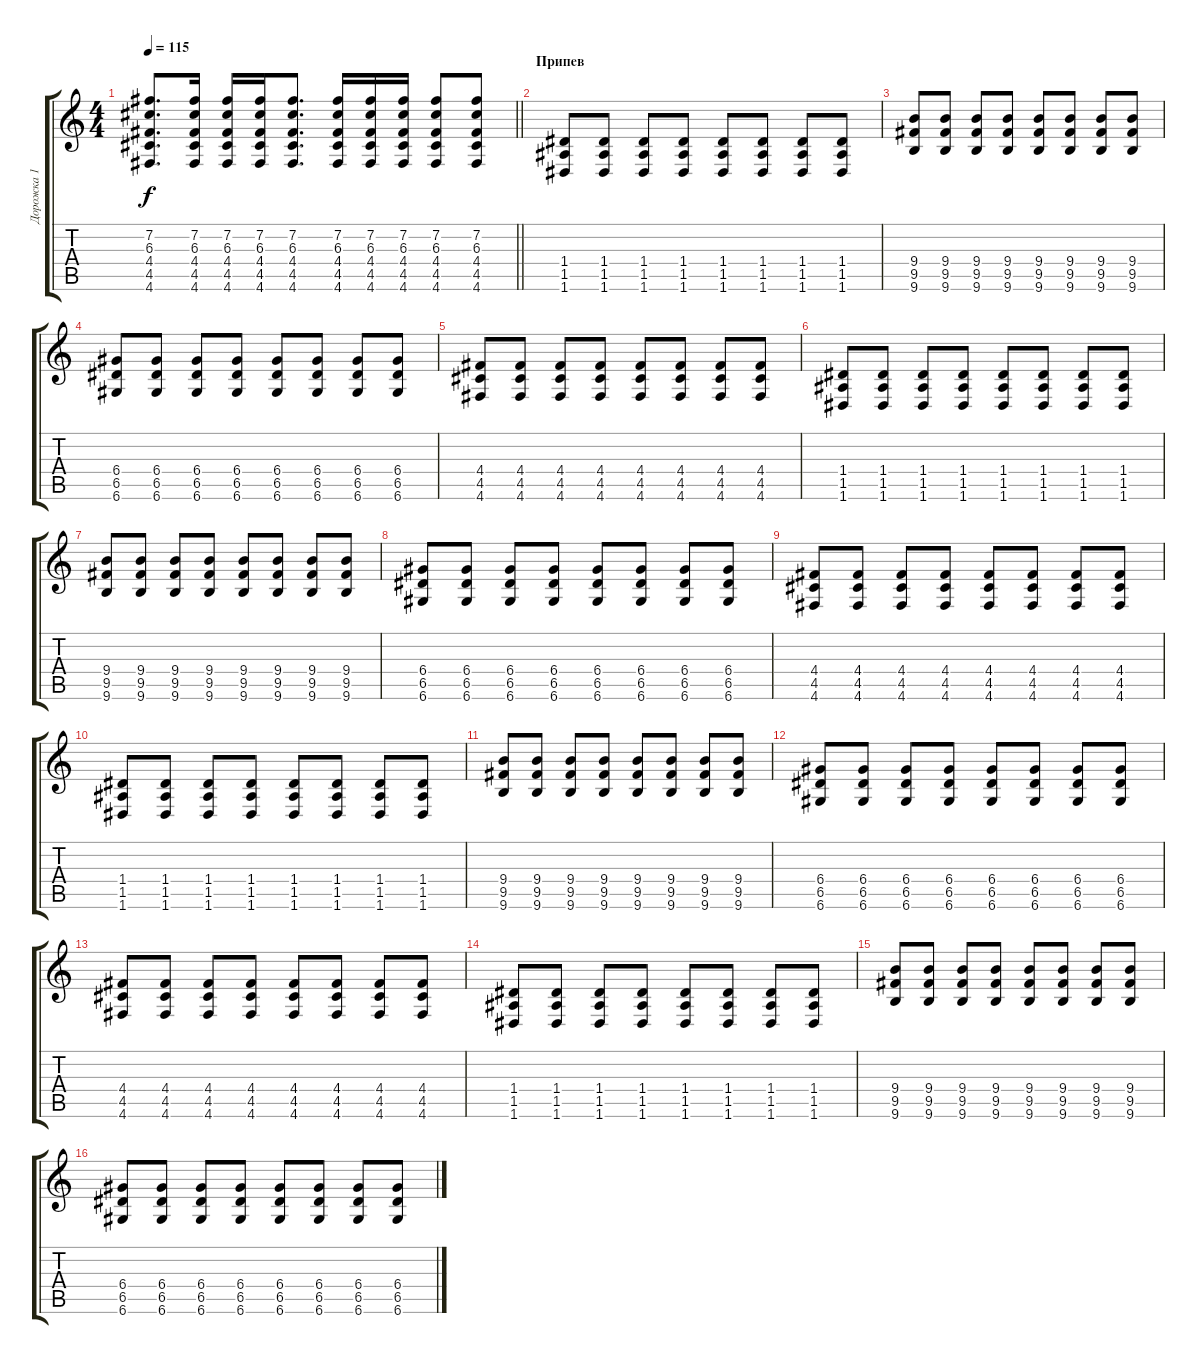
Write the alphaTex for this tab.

\track ("Дорожка 1" "Дорожка 1") {instrument acousticguitarsteel}
\staff {score tabs}
\tuning (E4 B3 G3 D3 A2 D2) {hide}
\ts (4 4)
\tempo 115
\clef g2
\barLineRight lightlight
\ks c
(7.2 6.3 4.4 4.5 4.6).8{d dy f} (7.2 6.3 4.4 4.5 4.6).16 (7.2 6.3 4.4 4.5 4.6).16 (7.2 6.3 4.4 4.5 4.6).16 (7.2 6.3 4.4 4.5 4.6).8{d} (7.2 6.3 4.4 4.5 4.6).16 (7.2 6.3 4.4 4.5 4.6).16 (7.2 6.3 4.4 4.5 4.6).16 (7.2 6.3 4.4 4.5 4.6).8 (7.2 6.3 4.4 4.5 4.6).8 |
\section ("" "Припев")
(1.4 1.5 1.6).8{instrument overdrivenguitar} (1.4 1.5 1.6).8 (1.4 1.5 1.6).8 (1.4 1.5 1.6).8 (1.4 1.5 1.6).8 (1.4 1.5 1.6).8 (1.4 1.5 1.6).8 (1.4 1.5 1.6).8 |
(9.4 9.5 9.6).8 (9.4 9.5 9.6).8 (9.4 9.5 9.6).8 (9.4 9.5 9.6).8 (9.4 9.5 9.6).8 (9.4 9.5 9.6).8 (9.4 9.5 9.6).8 (9.4 9.5 9.6).8 |
(6.4 6.5 6.6).8 (6.4 6.5 6.6).8 (6.4 6.5 6.6).8 (6.4 6.5 6.6).8 (6.4 6.5 6.6).8 (6.4 6.5 6.6).8 (6.4 6.5 6.6).8 (6.4 6.5 6.6).8 |
(4.4 4.5 4.6).8 (4.4 4.5 4.6).8 (4.4 4.5 4.6).8 (4.4 4.5 4.6).8 (4.4 4.5 4.6).8 (4.4 4.5 4.6).8 (4.4 4.5 4.6).8 (4.4 4.5 4.6).8 |
(1.4 1.5 1.6).8 (1.4 1.5 1.6).8 (1.4 1.5 1.6).8 (1.4 1.5 1.6).8 (1.4 1.5 1.6).8 (1.4 1.5 1.6).8 (1.4 1.5 1.6).8 (1.4 1.5 1.6).8 |
(9.4 9.5 9.6).8 (9.4 9.5 9.6).8 (9.4 9.5 9.6).8 (9.4 9.5 9.6).8 (9.4 9.5 9.6).8 (9.4 9.5 9.6).8 (9.4 9.5 9.6).8 (9.4 9.5 9.6).8 |
(6.4 6.5 6.6).8 (6.4 6.5 6.6).8 (6.4 6.5 6.6).8 (6.4 6.5 6.6).8 (6.4 6.5 6.6).8 (6.4 6.5 6.6).8 (6.4 6.5 6.6).8 (6.4 6.5 6.6).8 |
(4.4 4.5 4.6).8 (4.4 4.5 4.6).8 (4.4 4.5 4.6).8 (4.4 4.5 4.6).8 (4.4 4.5 4.6).8 (4.4 4.5 4.6).8 (4.4 4.5 4.6).8 (4.4 4.5 4.6).8 |
(1.4 1.5 1.6).8 (1.4 1.5 1.6).8 (1.4 1.5 1.6).8 (1.4 1.5 1.6).8 (1.4 1.5 1.6).8 (1.4 1.5 1.6).8 (1.4 1.5 1.6).8 (1.4 1.5 1.6).8 |
(9.4 9.5 9.6).8 (9.4 9.5 9.6).8 (9.4 9.5 9.6).8 (9.4 9.5 9.6).8 (9.4 9.5 9.6).8 (9.4 9.5 9.6).8 (9.4 9.5 9.6).8 (9.4 9.5 9.6).8 |
(6.4 6.5 6.6).8 (6.4 6.5 6.6).8 (6.4 6.5 6.6).8 (6.4 6.5 6.6).8 (6.4 6.5 6.6).8 (6.4 6.5 6.6).8 (6.4 6.5 6.6).8 (6.4 6.5 6.6).8 |
(4.4 4.5 4.6).8 (4.4 4.5 4.6).8 (4.4 4.5 4.6).8 (4.4 4.5 4.6).8 (4.4 4.5 4.6).8 (4.4 4.5 4.6).8 (4.4 4.5 4.6).8 (4.4 4.5 4.6).8 |
(1.4 1.5 1.6).8 (1.4 1.5 1.6).8 (1.4 1.5 1.6).8 (1.4 1.5 1.6).8 (1.4 1.5 1.6).8 (1.4 1.5 1.6).8 (1.4 1.5 1.6).8 (1.4 1.5 1.6).8 |
(9.4 9.5 9.6).8 (9.4 9.5 9.6).8 (9.4 9.5 9.6).8 (9.4 9.5 9.6).8 (9.4 9.5 9.6).8 (9.4 9.5 9.6).8 (9.4 9.5 9.6).8 (9.4 9.5 9.6).8 |
(6.4 6.5 6.6).8 (6.4 6.5 6.6).8 (6.4 6.5 6.6).8 (6.4 6.5 6.6).8 (6.4 6.5 6.6).8 (6.4 6.5 6.6).8 (6.4 6.5 6.6).8 (6.4 6.5 6.6).8
